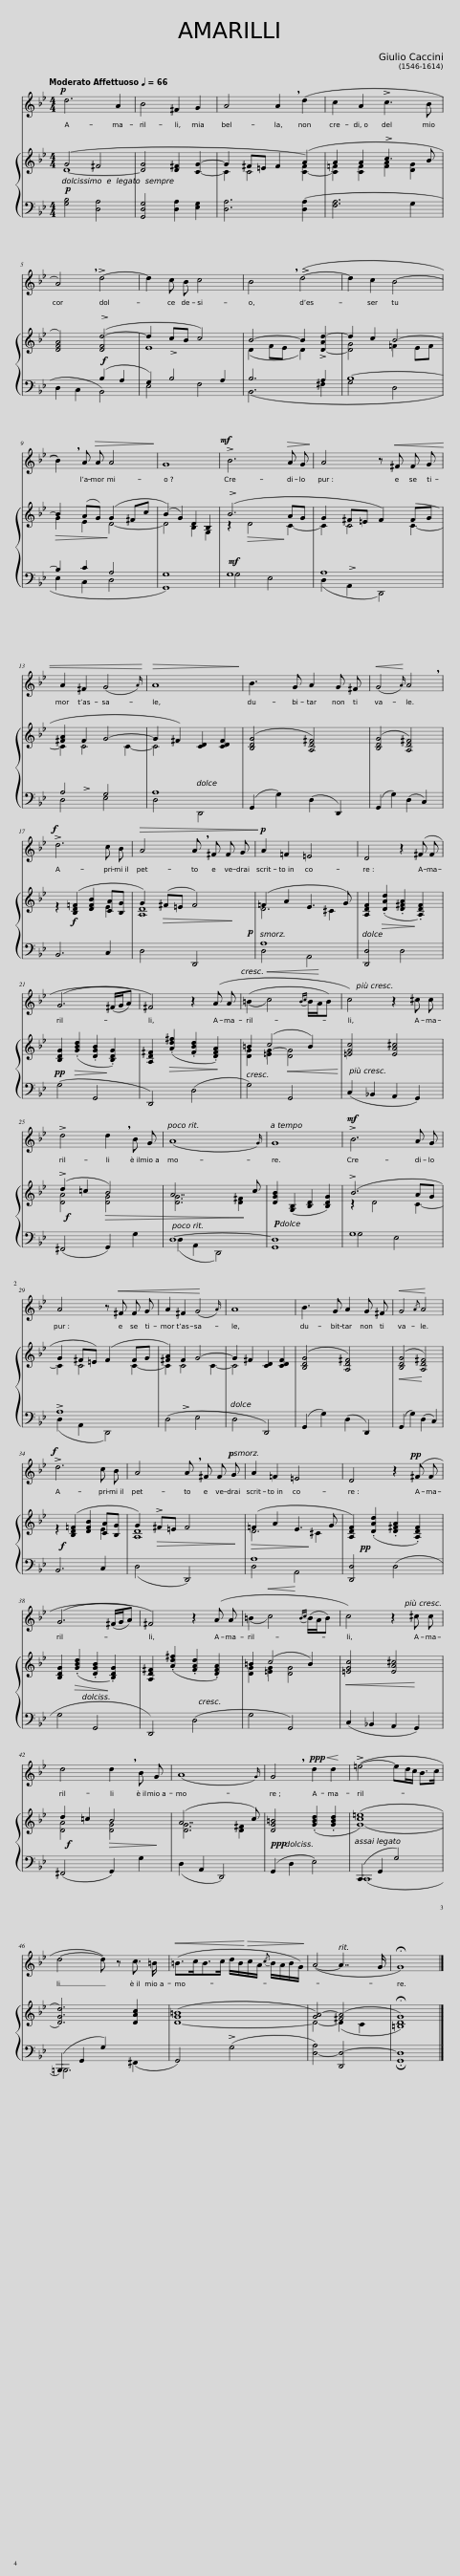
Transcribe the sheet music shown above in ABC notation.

X:1
%%score 1 { ( 2 3 ) | ( 4 5 ) }
L:1/8
Q:1/4=66
M:4/4
I:linebreak $
K:Bb
V:1 treble
V:2 treble
V:3 treble
V:4 bass
V:5 bass
V:1
!p! d6 A2 | B4 ^F2 G2 | A4 !breath!A2 (d2 | c2 A2 !>!c3 B |$ !breath!A4) !>!d4- | %5
 d2 c B c4 | !breath!B4 (!>!d4- | d2 c2 B4- |$ !breath!B2) A!>(! A A4!>)! | G8 | %10
!mf! !>!B6!>(! A G!>)! | A4 z!<(! ^F F G |$ A2 ^F2!<)! (G4{A)} |!>(! A8!>)! | B3 G A2 G ^F | %15
!<(! (G4{A)}!<)! !breath!A4 |$!f! !>!d6 c B |!>(! A4 !breath!A ^F F G!>)! |!p! A2 =F2 =E4 | D4 z2 (^F F |$ %20
 (G6 (^F/G/A)) | ^F4) z2 (A A | ((=B2!<(! c4)!<)!{Bc} B/A/B) | c4) z2 ^c c |$ !>!d4 !breath!d2 B G | %25
 (A8{G)} | G8 |!mf! !>!B6 A G |$ A4 z!<(! ^F F G | A2 ^F2!<)! (G4{A)} | %30
 A8 | B3 G A2 G ^F |!<(! G4!<)!{/A} A4 |$!f! !>!d6 c B | A4 !breath!A ^F F!p! G | %35
 A2 =F2 =E4 | D4 z2!pp! (^F F |$ (G6 (^F/G/A)) | ^F4) z2 (A A | (=B2!<(! c4)!<)!{Bc} (B/A/B) | %40
 c4) z2 ^c c |$ d4 !breath!d2 B G | (A8{G)} | !breath!G4!ppp!!<(! d2!<)! d2 | (!>!=e4- ed/c/ B>c |$ %45
 d4- d) z c3/2 =B/ |!<(! (=B>cB>c d/B/!<)!!>(!c/A/{/c} B/A/B/G/)!>)! | (A4- A7/2 G/ | !fermata!G8) |] %49
V:2
 (G4 ^F4) | [DG]4 [D^F]2 [CG]2- | G2 ^F=E F2 (A2 | A2 A2 !>!c3 B |$ [DFA]4) (!>![DFd-]4 | %5
 d2 cB c4) | B4- B2 !>![D-Ad-]2 | [DG]4 B4- |$!>(! B2 (AG) (G2!>)! ^Fc | (B2) G2) D2 B,2 | %10
 (!>!B6 AG | G2 ^F=E F2) (FG |$ [^FA]2 F2 G4- | G2 ^F2) [CD]2 [CDF]2 | ([B,DG]4 [A,D^F]4) | %15
 ([B,DG]4 [A,D^F]4) |$ z2!f! ([B,D=F]2 [DFB]2 E2 | G2)!>(! (^F=E F4)!>)! | (=F2 A2 E3 G) | [A,DF]2!>(! (.[DAd]2 .[D^FA]2!>)! .[A,DF]2) |$ %20
!pp! [B,DG]2!>(! (.[GBd]2 .[DGB]2!>)! .[B,DG]2) | [A,D^F]2!>(! (.[Ad^f]2 .[FBd]2!>)! .[DFA]2) | =B2 (c4 B2) | [=EGc]4 [EA^c]4 |$!f! (!>!d2 =c2!>(! B4) | %25
 A7 c!>)! | [DGB]2 ([G,B,]2 [B,D]2 [B,DG]2) | (!>!B6 AG |$ G2 ^F=E) (F2 FG | [^FA]2) F2 G4- | %30
 G2 ^F2 [CD]2 [CDF]2 | ([B,DG]4 [A,D^F]4) |!<(! ([B,DG]4!<)! [A,D^F]4) |$ z2 ([B,D=F]2 [DFB]2 [CA][B,G] | G2)!>(! !>!^F=E F4!>)! | %35
!>(! (=F2 A2 E3 G!>)! | [A,DF]2) (.[DAd]2 .[D^FA]2 .[A,DF]2) |$ [B,DG]2!>(! (.[GBd]2 .[DGB]2!>)! .[B,DG]2) | [A,D^F]2 (.[Ad^f]2 .[FAd]2 .[DFA]2) | =B2 (c4 B2) | %40
!<(! [=EGc]4!<)! [EA^c]4 |$ d2 =c2!>(! B4!>)! | (A7 c) | [DG=B]4 (.[GBd]2 .[GBd]2 | (([Gc=e]8) |$ %45
 [DGd]6)) [DAc]2 | ([D-G=B]8 | [GA-]4) ([^FA]4 | !fermata![=B,DG]8) |] %49
V:3
 D8- | x8 | C2 C4 [C-^F]2 | [C=F]2 [CF]2 [FA]2 [DG]2 |$ x8 | %5
 E8 | (D2 FE D2) x2 | d2 c2 =F2 EF |$ G2 E2 D4- | D4 B,2 G,2 | %10
 z2!>(! D4!>)! C2- | C2 !>!C4 C2- |$ C2 !>!C4 C2- | C4 x4 | x8 | %15
 x8 |$ x4 x2 [CA][B,G] | [A,D]8 | D6 ^C2 | x8 |$ %20
 x8 | x8 | [DG]2 [=EG-]2!<(! [DG]4!<)! | x8 |$ [DA]4 [DG]4 | %25
 [DG]6 [D^F]2 | x8 | z2 D4 C2- |$ C2 C4 C2- | C2 !>!C4 C2- | %30
 C4 x4 | x8 | x8 |$ x4 x2 E2 | [A,D]8 | %35
 D6 ^C2 | x8 |$ x8 | x8 | [DG]2 [=EG]2 [DG]4 | %40
 x8 |$ [DA]4 [DG]4 | [DG]6 [D^F]2 | x8 | x8 |$ %45
 x8 | x8 | D4- D2 C2 | x8 |] %49
V:4
!p! [G,B,]4 [D,A,]4 | [G,,D,G,]4 [D,A,]2 [E,G,]2 | [D,A,]6 [D,A,]2 | [F,A,]6 G,2 |$ x4!f! B,2 A,2 | %5
 E,4 F,4 | (B,,6 ^F,2 | B,8- |$ B,2 C2 A,4 | [G,,G,]8) | %10
!mf! G,8 | A,8 |$ A,4 G,4 | A,8 | (G,,2 G,2) (D,2 D,,2) | %15
 (G,,2 G,2) (D,2 C,2) |$ B,,6 C,2 | D,4!p! D,,4 | A,8 | [D,,D,]4 D,4 |$ %20
 (G,4 G,,4 | D,,4) (D,4 | G,4) G,,4 | (C,2 _B,,2 A,,2 G,,2) |$ (^F,,4 G,,2) G,2 | %25
 D,8- |!p! [G,,D,]8 | G,8 |$ !>!A,8 | (D,4 E,4 | %30
 D,4 D,,4) | (G,,2 G,2) (D,2 D,,2) | (G,,2 G,2) (D,2 C,2) |$!f! B,,6 C,2 | (D,4 D,,4) | %35
 A,8 |!pp! [D,,D,]4 (D,4 |$ G,4 G,,4 | D,,4) (D,4 | G,4 G,,4) | %40
 (C,2 _B,,2 A,,2 G,,2) |$!f! (^F,,4 G,,2) G,2 | (D,2 A,,2 D,,4) |!ppp! (G,,2 D,2 E,4) | (C,,2 G,,2 G,4) |$ %45
 (=B,,,2 G,,2 G,2) x2 | G,,4 (!>!G,4 | [D,-A,]4) [D,,D,-]4 | !fermata![G,,D,]8 |] %49
V:5
 x8 | x8 | x8 | x8 |$ D,2 C,2 B,,4 | %5
 G,2 !>!B,4 A,2 | B,6 A,2 | G,4 D,4 |$ E,2 C,2 D,4 | x8 | %10
 G,4 E,4 | (D,2 A,,2 D,,4) |$ D,4 E,4 | D,4 D,,4 | x8 | %15
 x8 |$ x8 | x8 | D,4 A,,4 | x8 |$ %20
 x8 | x8 | x8 | x8 |$ x8 | %25
 (D,2 A,,2 D,,4) | x8 | G,4 E,4 |$ (D,2 A,,2 D,,4) | x8 | %30
 x8 | x8 | x8 |$ x8 | x8 | %35
 D,4 A,,4 | x8 |$ x8 | x8 | x8 | %40
 x8 |$ x8 | x8 | x8 | C,,8 |$ %45
 =B,,,6 ^F,,2 | x8 | x8 | x8 |] %49
